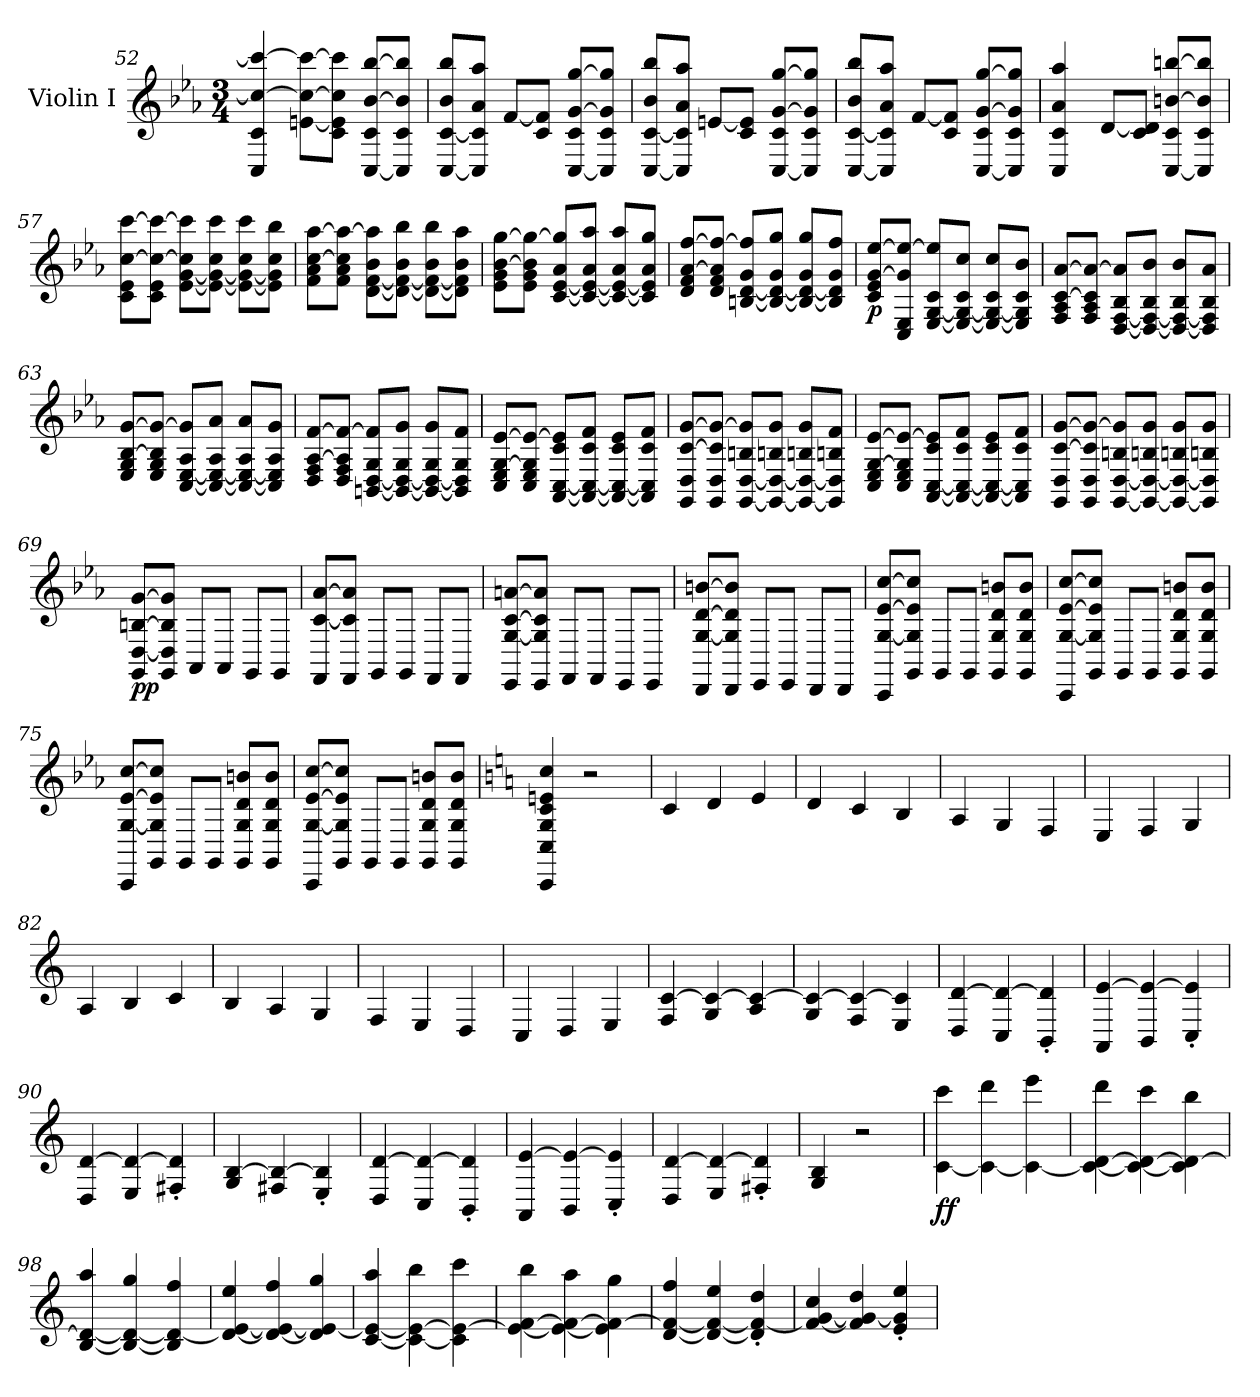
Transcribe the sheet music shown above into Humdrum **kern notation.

**kern	**dynam
*part1	*part1
*staff1	*staff1
*I"Violin I	*
*I'Vln	*
*clefG2	*
*k[b-e-a-]	*
*c:	*
*M3/4	*
=52	=52
4C 4c 4cc_ 4ccc_	.
[8en 8cc_ 8ccc_L	.
8c 8e] 8cc] 8ccc]J	.
[8C 8c [8b- [8bb-L	.
8C] 8c 8b-] 8bb-]J	.
=53	=53
[8C [8c 8b- 8bb-L	.
8C] 8c] 8a- 8aa-J	.
[8fL	.
8c 8f]J	.
[8C 8c [8g [8ggL	.
8C] 8c 8g] 8gg]J	.
=54	=54
[8C [8c 8b- 8bb-L	.
8C] 8c] 8a- 8aa-J	.
[8enL	.
8c 8e]J	.
[8C 8c [8g [8ggL	.
8C] 8c 8g] 8gg]J	.
=55	=55
[8C [8c 8b- 8bb-L	.
8C] 8c] 8a- 8aa-J	.
[8fL	.
8c 8f]J	.
[8C 8c [8g [8ggL	.
8C] 8c 8g] 8gg]J	.
=56	=56
4C 4c 4a- 4aa-	.
[8dL	.
8c 8d]J	.
[8C 8c [8bn [8bbnL	.
8C] 8c 8b] 8bb]J	.
=57	=57
8c 8e- [8cc [8cccL	.
8c 8e- 8cc_ 8ccc_J	.
[8e- [8g 8cc] 8ccc]L	.
8e-_ 8g_ 8cc 8cccJ	.
8e-_ 8g_ 8cc 8cccL	.
8e-] 8g] 8cc 8bb-J	.
=58	=58
8f 8a- [8cc [8aa-L	.
8f 8a- 8cc] 8aa-_J	.
[8d [8f 8b- 8aa-]L	.
8d_ 8f_ 8b- 8bb-J	.
8d_ 8f_ 8b- 8bb-L	.
8d] 8f] 8b- 8aa-J	.
=59	=59
8e- 8g [8b- [8ggL	.
8e- 8g 8b-] 8gg_J	.
[8c [8e- 8a- 8gg]L	.
8c_ 8e-_ 8a- 8aa-J	.
8c_ 8e-_ 8a- 8aa-L	.
8c] 8e-] 8a- 8ggJ	.
=60	=60
8d 8f [8a- [8ffL	.
8d 8f 8a-] 8ff_J	.
[8Bn [8d 8g 8ff]L	.
8B_ 8d_ 8g 8ggJ	.
8B_ 8d_ 8g 8ggL	.
8B] 8d] 8g 8ffJ	.
=61	=61
8c 8e- [8g [8ee-L	p
8C 8E- 8g] 8ee-_J	.
[8E- [8G 8c 8ee-]L	.
8E-_ 8G_ 8c 8ccJ	.
8E-_ 8G_ 8c 8ccL	.
8E-] 8G] 8c 8b-J	.
=62	=62
8F 8A- [8c [8a-L	.
8F 8A- 8c] 8a-_J	.
[8D [8F 8B- 8a-]L	.
8D_ 8F_ 8B- 8b-J	.
8D_ 8F_ 8B- 8b-L	.
8D] 8F] 8B- 8a-J	.
=63	=63
8E- 8G [8B- [8gL	.
8E- 8G 8B-] 8g_J	.
[8C [8E- 8A- 8g]L	.
8C_ 8E-_ 8A- 8a-J	.
8C_ 8E-_ 8A- 8a-L	.
8C] 8E-] 8A- 8gJ	.
=64	=64
8D 8F [8A- [8fL	.
8D 8F 8A-] 8f_J	.
[8BBn [8D 8G 8f]L	.
8BB_ 8D_ 8G 8gJ	.
8BB_ 8D_ 8G 8gL	.
8BB] 8D] 8G 8fJ	.
=65	=65
8C 8E- [8G [8e-L	.
8C 8E- 8G] 8e-_J	.
[8AA- [8C 8c 8e-]L	.
8AA-_ 8C_ 8c 8fJ	.
8AA-_ 8C_ 8c 8e-L	.
8AA-] 8C] 8c 8fJ	.
=66	=66
8GG 8D [8c [8gL	.
8GG 8D 8c] 8g_J	.
[8GG [8D 8Bn 8g]L	.
8GG_ 8D_ 8Bn 8gJ	.
8GG_ 8D_ 8Bn 8gL	.
8GG] 8D] 8Bn 8fJ	.
=67	=67
8C 8E- [8G [8e-L	.
8C 8E- 8G] 8e-_J	.
[8AA- [8C 8c 8e-]L	.
8AA-_ 8C_ 8c 8fJ	.
8AA-_ 8C_ 8c 8e-L	.
8AA-] 8C] 8c 8fJ	.
=68	=68
8GG 8D [8c [8gL	.
8GG 8D 8c] 8g_J	.
[8GG [8D 8Bn 8g]L	.
8GG_ 8D_ 8Bn 8gJ	.
8GG_ 8D_ 8Bn 8gL	.
8GG] 8D] 8Bn 8gJ	.
=69	=69
8GG [8D [8Bn [8gL	pp
8GG 8D] 8B] 8g]J	.
8AA-L	.
8AA-J	.
8GGL	.
8GGJ	.
=70	=70
8FF [8c [8a-L	.
8FF 8c] 8a-]J	.
8GGL	.
8GGJ	.
8FFL	.
8FFJ	.
=71	=71
8EE- [8G [8c [8anL	.
8EE- 8G] 8c] 8a]J	.
8FFL	.
8FFJ	.
8EE-L	.
8EE-J	.
=72	=72
8DD [8G [8d [8bnL	.
8DD 8G] 8d] 8b]J	.
8EE-L	.
8EE-J	.
8DDL	.
8DDJ	.
=73	=73
8CC [8G [8e- [8ccL	.
8GG 8G] 8e-] 8cc]J	.
8GGL	.
8GGJ	.
8GG 8G 8d 8bnL	.
8GG 8G 8d 8bJ	.
=74	=74
8CC [8G [8e- [8ccL	.
8GG 8G] 8e-] 8cc]J	.
8GGL	.
8GGJ	.
8GG 8G 8d 8bnL	.
8GG 8G 8d 8bJ	.
=75	=75
8CC [8G [8e- [8ccL	.
8GG 8G] 8e-] 8cc]J	.
8GGL	.
8GGJ	.
8GG 8G 8d 8bnL	.
8GG 8G 8d 8bJ	.
=76	=76
8CC [8G [8e- [8ccL	.
8GG 8G] 8e-] 8cc]J	.
8GGL	.
8GGJ	.
8GG 8G 8d 8bnL	.
8GG 8G 8d 8bJ	.
=77	=77
*k[]	*
*C:	*
4CC 4C 4G 4c 4en 4cc	.
2r	.
=78	=78
4c	.
4d	.
4e	.
=79	=79
4d	.
4c	.
4B	.
=80	=80
4A	.
4G	.
4F	.
=81	=81
4E	.
4F	.
4G	.
=82	=82
4A	.
4B	.
4c	.
=83	=83
4B	.
4A	.
4G	.
=84	=84
4F	.
4E	.
4D	.
=85	=85
4C	.
4D	.
4E	.
=86	=86
4F [4c	.
4G 4c_	.
4A 4c_	.
=87	=87
4G 4c_	.
4F 4c_	.
4E 4c]	.
=88	=88
4D [4d	.
4C 4d_	.
4BB' 4d]'	.
=89	=89
4AA [4e	.
4BB 4e_	.
4C' 4e]'	.
=90	=90
4D [4d	.
4E 4d_	.
4F#X' 4d]'	.
=91	=91
4G [4B	.
4F#X 4B_	.
4E' 4B]'	.
=92	=92
4D [4d	.
4C 4d_	.
4BB' 4d]'	.
=93	=93
4AA [4e	.
4BB 4e_	.
4C' 4e]'	.
=94	=94
4D [4d	.
4E 4d_	.
4F#X' 4d]'	.
=95	=95
4G 4B	.
2r	.
=96	=96
[4c 4ccc	ff
4c_ 4ddd	.
4c_ 4eee	.
=97	=97
4c_ [4d 4ddd	.
4c_ 4d_ 4ccc	.
4c] 4d_ 4bb	.
=98	=98
[4B 4d_ 4aa	.
4B_ 4d_ 4gg	.
4B] 4d_ 4ff	.
=99	=99
4d_ [4e 4ee	.
4d_ 4e_ 4ff	.
4d] 4e_ 4gg	.
=100	=100
[4c 4e_ 4aa	.
4c_ 4e_ 4bb	.
4c] 4e_ 4ccc	.
=101	=101
4e_ [4f 4bb	.
4e_ 4f_ 4aa	.
4e] 4f_ 4gg	.
=102	=102
[4d 4f_ 4ff	.
4d_ 4f_ 4ee	.
4d]' 4f_' 4dd'	.
=103	=103
4f_ [4g 4cc	.
4f] 4g_ 4dd	.
4e' 4g]' 4ee'	.
=	=
*-	*-
